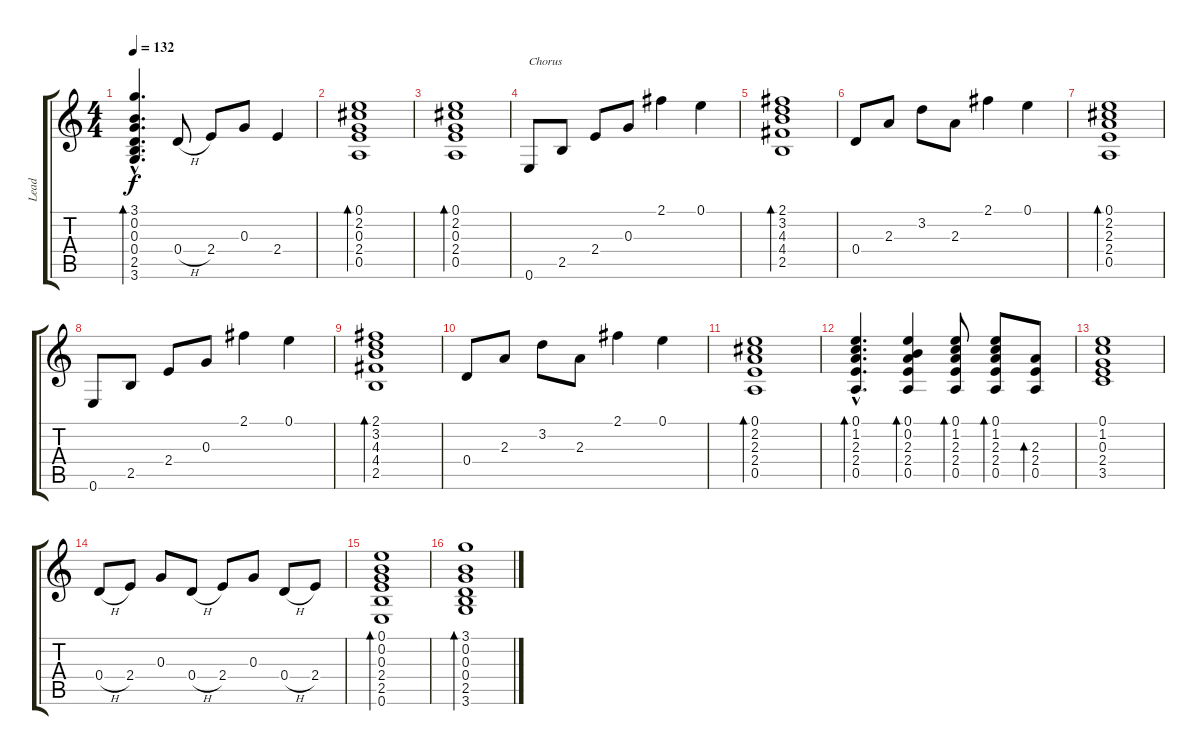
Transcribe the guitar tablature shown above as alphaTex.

\track ("Lead" "Lead") {instrument acousticguitarsteel}
\staff {score tabs}
\tuning (E4 B3 G3 D3 A2 E2) {hide}
\ts (4 4)
\tempo 132
\clef g2
\ks c
(3.1{hac} 0.2{hac} 0.3{hac} 0.4{hac} 2.5{hac} 3.6{hac}).4{d bd 30 dy f} 0.4{h}.8 2.4.8 0.3.8 2.4.4 |
(0.1 2.2 0.3 2.4 0.5).1{bd 30} |
(0.1 2.2 0.3 2.4 0.5).1{bd 30} |
0.6.8{txt "Chorus"} 2.5.8 2.4.8 0.3.8 2.1.4 0.1.4 |
(2.1 3.2 4.3 4.4 2.5).1{bd 30} |
0.4.8 2.3.8 3.2.8 2.3.8 2.1.4 0.1.4 |
(0.1 2.2 2.3 2.4 0.5).1{bd 30} |
0.6.8 2.5.8 2.4.8 0.3.8 2.1.4 0.1.4 |
(2.1 3.2 4.3 4.4 2.5).1{bd 30} |
0.4.8 2.3.8 3.2.8 2.3.8 2.1.4 0.1.4 |
(0.1 2.2 2.3 2.4 0.5).1{bd 30} |
(0.1{hac} 1.2{hac} 2.3{hac} 2.4{hac} 0.5{hac}).4{d bd 30} (0.1 0.2 2.3 2.4 0.5).4{bd 30} (0.1 1.2 2.3 2.4 0.5).8{bd 30} (0.1 1.2 2.3 2.4 0.5).8{bd 30} (2.3 2.4 0.5).8{bd 30} |
(0.1 1.2 0.3 2.4 3.5).1 |
0.4{h}.8 2.4.8 0.3.8 0.4{h}.8 2.4.8 0.3.8 0.4{h}.8 2.4.8 |
(0.1 0.2 0.3 2.4 2.5 0.6).1{bd 30} |
(3.1 0.2 0.3 0.4 2.5 3.6).1{bd 30}
